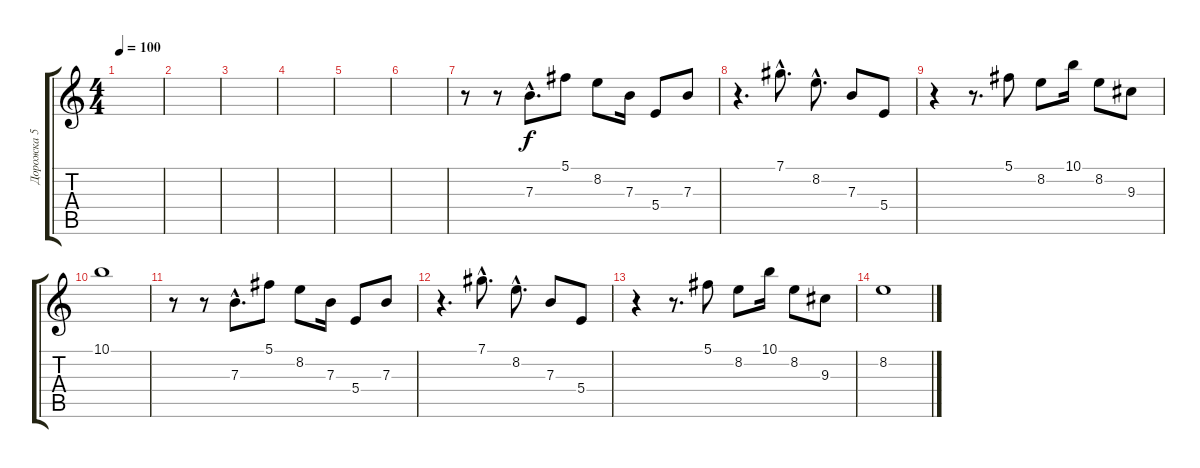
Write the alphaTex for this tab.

\track ("Дорожка 5" "Дорожка 5") {instrument electricguitarclean}
\staff {score tabs}
\tuning (Db4 Ab3 E3 B2 Gb2 B1) {hide}
\ts (4 4)
\tempo 100
\clef g2
\ks c
|
|
|
|
|
|
r.8 r.8 7.3{hac}.8{d} 5.1.8 8.2.8 7.3.16 5.4.8 7.3.8 |
r.4{d} 7.1{hac}.8{d} 8.2{hac}.8{d} 7.3.8 5.4.8 |
r.4 r.8{d} 5.1.8 8.2.8 10.1.16 8.2.8 9.3.8 |
10.1.1 |
r.8 r.8 7.3{hac}.8{d} 5.1.8 8.2.8 7.3.16 5.4.8 7.3.8 |
r.4{d} 7.1{hac}.8{d} 8.2{hac}.8{d} 7.3.8 5.4.8 |
r.4 r.8{d} 5.1.8 8.2.8 10.1.16 8.2.8 9.3.8 |
8.2.1
